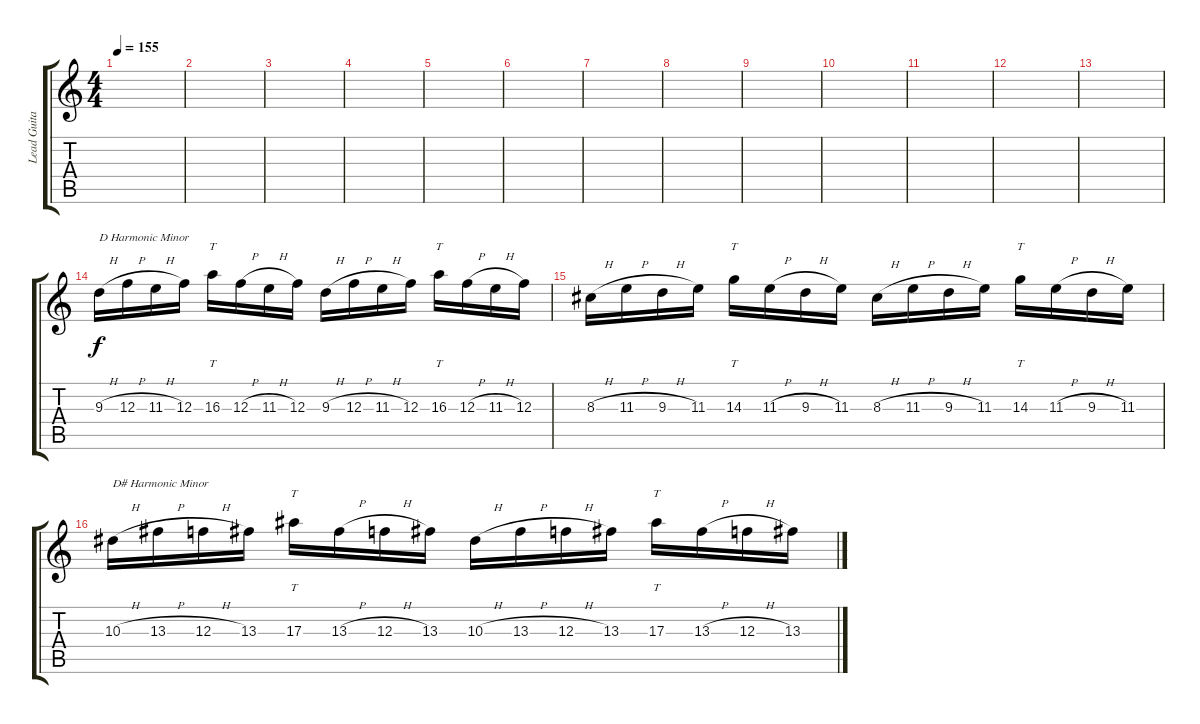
\track ("Lead Guitar" "Lead Guita") {instrument overdrivenguitar}
\staff {score tabs}
\tuning (D4 A3 F3 C3 G2 D2) {hide}
\ts (4 4)
\tempo 155
\clef g2
\ks c
|
|
|
|
|
|
|
|
|
|
|
|
|
9.3{h}.16{txt "D Harmonic Minor"} 12.3{h}.16 11.3{h}.16 12.3.16 16.3.16{tt} 12.3{h}.16 11.3{h}.16 12.3.16 9.3{h}.16 12.3{h}.16 11.3{h}.16 12.3.16 16.3.16{tt} 12.3{h}.16 11.3{h}.16 12.3.16 |
8.3{h}.16 11.3{h}.16 9.3{h}.16 11.3.16 14.3.16{tt} 11.3{h}.16 9.3{h}.16 11.3.16 8.3{h}.16 11.3{h}.16 9.3{h}.16 11.3.16 14.3.16{tt} 11.3{h}.16 9.3{h}.16 11.3.16 |
10.3{h}.16{txt "D# Harmonic Minor"} 13.3{h}.16 12.3{h}.16 13.3.16 17.3.16{tt} 13.3{h}.16 12.3{h}.16 13.3.16 10.3{h}.16 13.3{h}.16 12.3{h}.16 13.3.16 17.3.16{tt} 13.3{h}.16 12.3{h}.16 13.3.16
